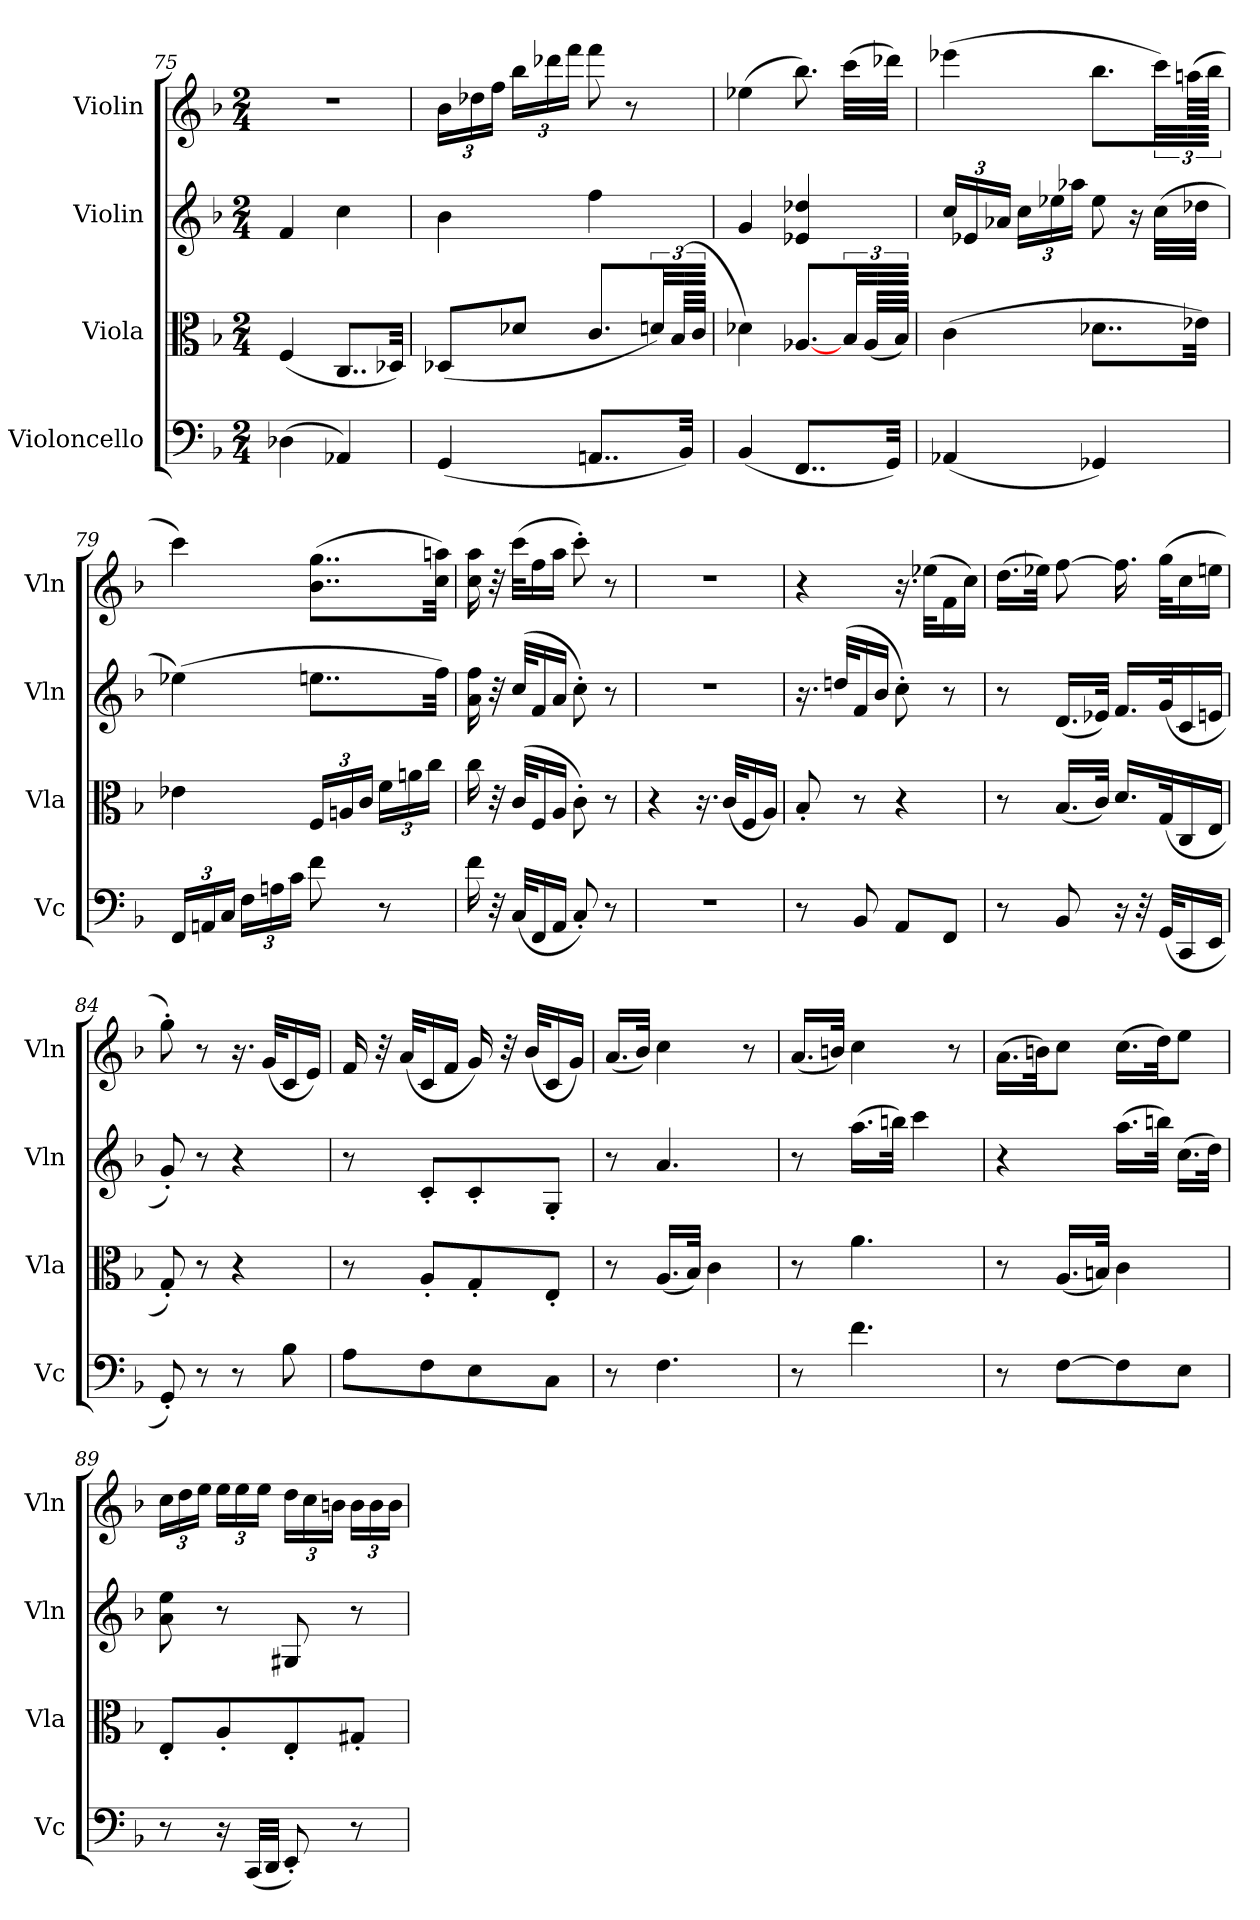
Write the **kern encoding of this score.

**kern	**kern	**kern	**kern
*part4	*part3	*part2	*part1
*staff4	*staff3	*staff2	*staff1
*I"Violoncello	*I"Viola	*I"Violin	*I"Violin
*I'Vc	*I'Vla	*I'Vln	*I'Vln
*clefF4	*clefC3	*clefG2	*clefG2
*k[b-]	*k[b-]	*k[b-]	*k[b-]
*F:	*F:	*F:	*F:
*M2/4	*M2/4	*M2/4	*M2/4
=75	=75	=75	=75
(4D-X\	(4F/	4f/	2r
4AA-X/)	8..C/L	4cc\	.
.	32D-X/Jkk)	.	.
=76	=76	=76	=76
(4GG/	(8D-X/L	4b-\	24b-\LL
.	.	.	24dd-X\
.	.	.	24ff\JJ
.	8d-X/J	.	24bb-\LL
.	.	.	24ddd-X\
.	.	.	24fff\JJ
8..AAn/L	8.c\L	4ff\	8fff\
.	.	.	8r
.	48dn\Jkk)	.	.
.	(48B-/LLL	.	.
32BB-/Jkk)	.	.	.
.	48c/JJJ	.	.
=77	=77	=77	=77
(4BB-/	4d-X\)	4g/	(4ee-X\
8..FF/L	[8.A-X/L	4e-X/ 4dd-X/	8.bb-\)
.	48B-/Jkk	.	(32ccc\LLL
.	(48A-/LLL	.	.
32GG/Jkk)	.	.	32ddd-X\JJJ)
.	48B-/JJJ)	.	.
=78	=78	=78	=78
(4AA-X/	(4c\	24cc/LL	(4eee-X\
.	.	24e-X/	.
.	.	24a-X/JJ	.
.	.	24cc\LL	.
.	.	24ee-X\	.
.	.	24aa-X\JJ	.
4GG-X/)	8..d-X\L	8ee-\	8.bb-\L
.	.	16r	.
.	.	(32cc\LLL	48ccc\Jkk)
.	.	.	(48aan\LLL
.	32e-X\Jkk)	32dd-X\JJJ	.
.	.	.	48bb-\JJJ
=79	=79	=79	=79
24FF/LL	4e-X\	(4ee-X\)	4ccc\)
24AAn/	.	.	.
24C/JJ	.	.	.
24F\LL	.	.	.
24An\	.	.	.
24c\JJ	.	.	.
8f\	24F/LL	8..een\L	(8..b-\ 8..gg\L
.	24An/	.	.
.	24c/JJ	.	.
8r	24f\LL	.	.
.	24an\	.	.
.	24cc\JJ	.	.
.	.	32ff\Jkk)	32cc\ 32aan\Jkk)
=80	=80	=80	=80
16f\	16cc\	16a\ 16ff\	16cc\ 16aa\
32r	32r	32r	32r
(32C/KLL	(32c/KLL	(32cc/KLL	(32ccc\KLL
16FF/	16F/	16f/	16ff\
16AA/JJ	16A/JJ	16a/JJ	16aa\JJ
8C'/)	8c'\)	8cc'\)	8ccc'\)
8r	8r	8r	8r
=81	=81	=81	=81
2r	4r	2r	2r
.	16.r	.	.
.	(32c/KLL	.	.
.	16F/	.	.
.	16A/JJ)	.	.
=82	=82	=82	=82
8r	8B-'/	16.r	4r
.	.	(32ddn/KLL	.
8BB-/	8r	16f/	.
.	.	16b-/JJ	.
8AA/L	4r	8cc'\)	16.r
.	.	.	(32ee-X\KLL
8FF/J	.	8r	16f\
.	.	.	16cc\JJ)
=83	=83	=83	=83
8r	8r	8r	(16.dd\LL
.	.	.	32ee-X\JJk)
8BB-/	(16.B-/LL	(16.d/LL	[8ff\
.	32c/JJk)	32e-X/JJk)	.
16r	16.d/LL	16.f/LL	16.ff\]
32r	.	.	.
(32GG/KLL	(32G/K	(32g/K	(32gg\KLL
16CC/	16C/	16c/	16cc\
16EE/JJ	16E/JJ	16en/JJ	16een\JJ
=84	=84	=84	=84
8GG'/)	8G'/)	8g'/)	8gg'\)
8r	8r	8r	8r
8r	4r	4r	16.r
.	.	.	(32g/KLL
8B-\	.	.	16c/
.	.	.	16e/JJ)
=85	=85	=85	=85
8A\L	8r	8r	16f/
.	.	.	32r
.	.	.	(32a/KLL
8F\	8A'/L	8c'/L	16c/
.	.	.	16f/JJ
8E\	8G'/	8c'/	16g/)
.	.	.	32r
.	.	.	(32b-/KLL
8C\J	8E'/J	8G'/J	16c/
.	.	.	16g/JJ)
=86	=86	=86	=86
8r	8r	8r	(16.a/LL
.	.	.	32b-/JJk)
4.F\	(16.A/LL	4.a/	4cc\
.	32B-/JJk)	.	.
.	4c\	.	.
.	.	.	8r
=87	=87	=87	=87
8r	8r	8r	(16.a/LL
.	.	.	32bn/JJk)
4.f\	4.a\	(16.aa\LL	4cc\
.	.	32bbn\JJk)	.
.	.	4ccc\	.
.	.	.	8r
=88	=88	=88	=88
8r	8r	4r	(16.a\LL
.	.	.	32bn\JK)
[8F\L	(16.A/LL	.	8cc\J
.	32Bn/JJk)	.	.
8F\]	4c\	(16.aa\LL	(16.cc\LL
.	.	32bbn\JJk)	32dd\JK)
8E\J	.	(16.cc\LL	8ee\J
.	.	32dd\JJk)	.
=89	=89	=89	=89
8r	8E'/L	8a\ 8ee\	24cc\LL
.	.	.	24dd\
.	.	.	24ee\JJ
16r	8A'/	8r	24ee\LL
.	.	.	24ee\
(32CC/LLL	.	.	.
.	.	.	24ee\JJ
32DD/JJJ	.	.	.
8EE'/)	8E'/	8G#X/	24dd\LL
.	.	.	24cc\
.	.	.	24bn\JJ
8r	8G#X'/J	8r	24b\LL
.	.	.	24b\
.	.	.	24b\JJ
=	=	=	=
*-	*-	*-	*-
